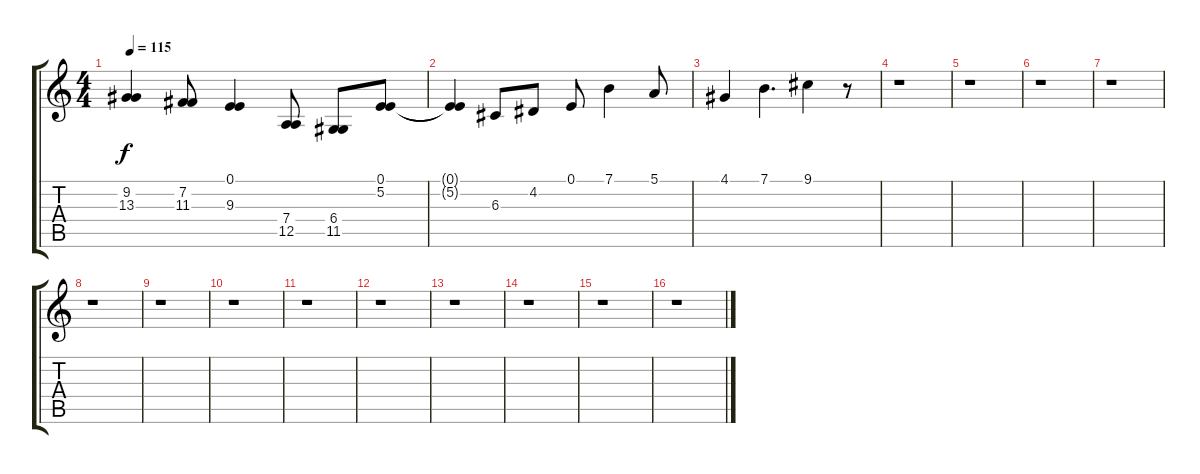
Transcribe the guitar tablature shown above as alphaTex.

\track "" {instrument lead2sawtooth}
\staff {score tabs}
\tuning (E4 B3 G3 D3 A2 E2) {hide}
\ts (4 4)
\tempo 115
\clef g2
\ks c
(9.2 13.3).4{dy f} (7.2 11.3).8 (0.1 9.3).4 (7.4 12.5).8 (6.4 11.5).8 (0.1 5.2).8 |
(0.1{t} 5.2{t}).4 6.3.8 4.2.8 0.1.8 7.1.4 5.1.8 |
4.1.4 7.1.4{d} 9.1.4 r.8 |
r.1 |
r.1 |
r.1 |
r.1 |
r.1 |
r.1 |
r.1 |
r.1 |
r.1 |
r.1 |
r.1 |
r.1 |
r.1
